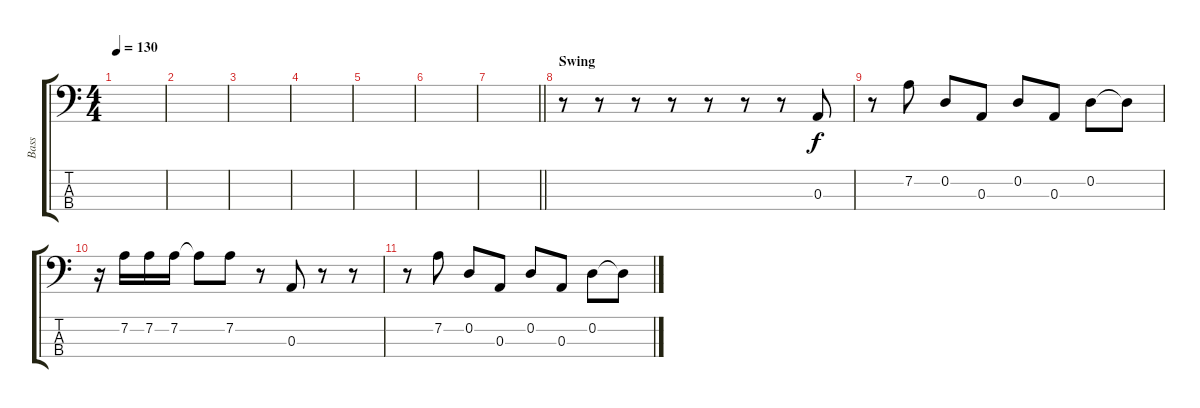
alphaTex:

\track ("Bass" "Bass") {mute instrument electricbassfinger}
\staff {score tabs}
\tuning (G2 D2 A1 E1) {hide}
\ts (4 4)
\tempo 130
\clef f4
\ks c
|
|
|
|
|
|
\barLineRight lightlight
|
\section ("" "Swing")
r.8 r.8 r.8 r.8 r.8 r.8 r.8 0.3.8 |
r.8 7.2.8 0.2.8 0.3.8 0.2.8 0.3.8 0.2.8 0.2{t}.8 |
r.16 7.2.16 7.2.16 7.2.16 7.2{t}.8 7.2.8 r.8 0.3.8 r.8 r.8 |
r.8 7.2.8 0.2.8 0.3.8 0.2.8 0.3.8 0.2.8 0.2{t}.8
